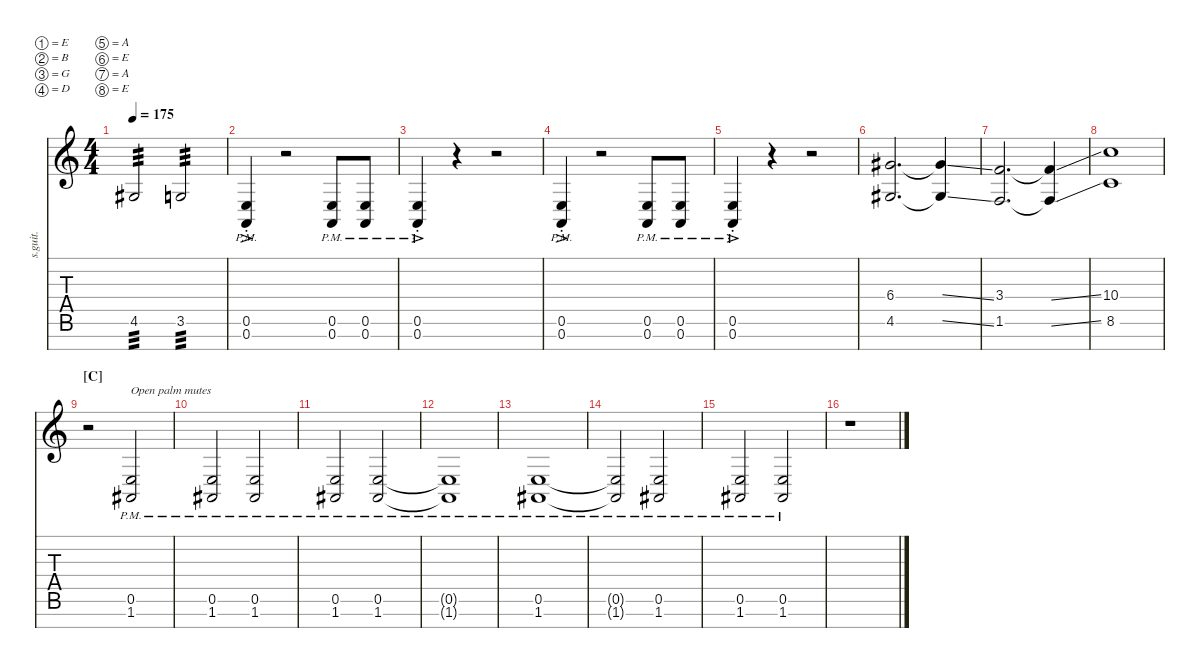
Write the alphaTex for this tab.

\defaultSystemsLayout 4
\hideDynamics
\bracketExtendMode nobrackets
\track ("Rhythm Guitar Left" "s.guit.") {instrument distortionguitar}
\staff {score tabs}
\tuning (E4 B3 G3 D3 A2 E2 A1 E1)
\ts (4 4)
\tempo 175
\clef g2
\ks c
4.6{acc #}.2{tp 3 dy ff} 3.6.2{tp 3} |
(0.6{ac pm st} 0.7{ac pm st}).4 r.2 (0.6{pm} 0.7{pm}).8 (0.6{pm} 0.7{pm}).8 |
(0.6{ac pm st} 0.7{ac pm st}).4 r.4 r.2 |
(0.6{ac pm st} 0.7{ac pm st}).4 r.2 (0.6{pm} 0.7{pm}).8 (0.6{pm} 0.7{pm}).8 |
(0.6{ac pm st} 0.7{ac pm st}).4 r.4 r.2 |
(6.4{acc #} 4.6{acc #}).2{d} (6.4{ss t acc #} 4.6{ss t acc #}).4 |
(3.4 1.6).2{d} (3.4{ss t} 1.6{ss t}).4 |
(10.4 8.6).1 |
\section ("C" "")
r.2 (0.6{pm} 1.7{pm acc #}).2{txt "Open palm mutes"} |
(0.6{pm} 1.7{pm acc #}).2 (0.6{pm} 1.7{pm acc #}).2 |
(0.6{pm} 1.7{pm acc #}).2 (0.6{pm} 1.7{pm acc #}).2 |
(0.6{pm t} 1.7{pm t acc #}).1 |
(0.6{pm} 1.7{pm acc #}).1 |
(0.6{pm t} 1.7{pm t acc #}).2 (0.6{pm} 1.7{pm acc #}).2 |
(0.6{pm} 1.7{pm acc #}).2 (0.6{pm} 1.7{pm acc #}).2 |
r.1
